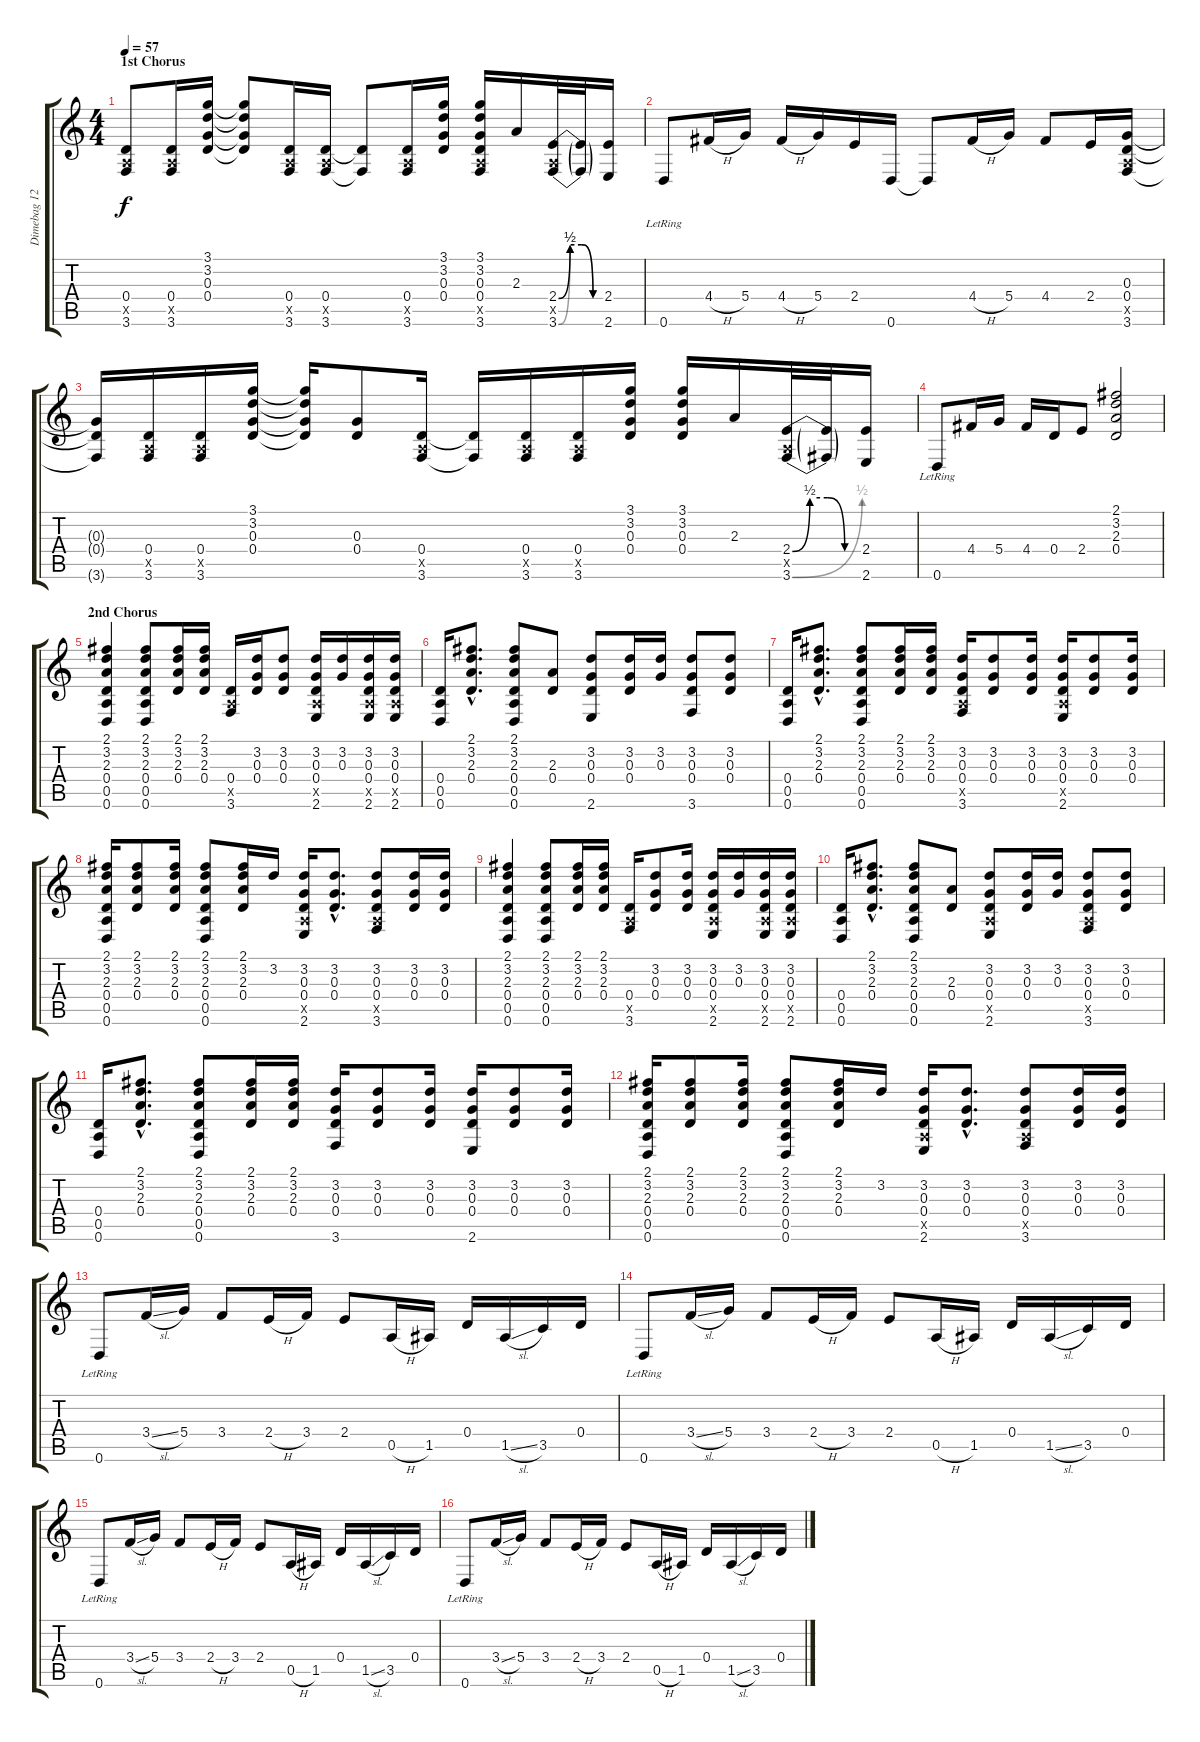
\track ("Dimebag 12-String" "Dimebag 12") {instrument acousticguitarsteel}
\staff {score tabs}
\tuning (E4 B3 G3 D3 A2 D2) {hide}
\ts (4 4)
\section ("" "1st Chorus")
\tempo 57
\clef g2
\ks c
(0.4 0.5{x} 3.6).8{dy f} (0.4 0.5{x} 3.6).16 (3.1 3.2 0.3 0.4).16 (3.1{t} 3.2{t} 0.3{t} 0.4{t}).8 (0.4 0.5{x} 3.6).16 (0.4 0.5{x} 3.6).16 (0.4{t} 3.6{t}).8 (0.4 0.5{x} 3.6).16 (3.1 3.2 0.3 0.4).16 (3.1 3.2 0.3 0.4 0.5{x} 3.6).16 2.3.16 (2.4{be (custom 0 0 15 2 30 2 45 0 60 0)} 0.5{x} 3.6{be (custom 0 0 15 2 30 2 45 0 60 0)}).32 (2.4{t} 3.6{t}).32 (2.4 2.6).16 |
0.6{lr}.8 4.4{h}.16 5.4.16 4.4{h}.16 5.4.16 2.4.16 0.6.16 0.6{t}.8 4.4{h}.16 5.4.16 4.4.8 2.4.16 (0.3 0.4 0.5{x} 3.6).16 |
(0.3{t} 0.4{t} 3.6{t}).16 (0.4 0.5{x} 3.6).16 (0.4 0.5{x} 3.6).16 (3.1 3.2 0.3 0.4).16 (3.1{t} 3.2{t} 0.3{t} 0.4{t}).16 (0.3 0.4).8 (0.4 0.5{x} 3.6).16 (0.4{t} 3.6{t}).16 (0.4 0.5{x} 3.6).16 (0.4 0.5{x} 3.6).16 (3.1 3.2 0.3 0.4).16 (3.1 3.2 0.3 0.4).16 2.3.16 (2.4{be (custom 0 0 15 2 30 2 45 0 60 0)} 0.5{x} 3.6{be (bend 0 0 60 2)}).32 (2.4{t} 3.6{t}).32 (2.4 2.6).16 |
0.6{lr}.8 4.4.16 5.4.16 4.4.16 0.4.16 2.4.8 (2.1 3.2 2.3 0.4).2 |
\section ("" "2nd Chorus")
(2.1 3.2 2.3 0.4 0.5 0.6).4 (2.1 3.2 2.3 0.4 0.5 0.6).8 (2.1 3.2 2.3 0.4).16 (2.1 3.2 2.3 0.4).16 (0.4 0.5{x} 3.6).16 (3.2 0.3 0.4).16 (3.2 0.3 0.4).8 (3.2 0.3 0.4 0.5{x} 2.6).16 (3.2 0.3).16 (3.2 0.3 0.4 0.5{x} 2.6).16 (3.2 0.3 0.4 0.5{x} 2.6).16 |
(0.4 0.5 0.6).16 (2.1{hac} 3.2{hac} 2.3{hac} 0.4{hac}).8{d} (2.1 3.2 2.3 0.4 0.5 0.6).8 (2.3 0.4).8 (3.2 0.3 0.4 2.6).8 (3.2 0.3 0.4).16 (3.2 0.3).16 (3.2 0.3 0.4 3.6).8 (3.2 0.3 0.4).8 |
(0.4 0.5 0.6).16 (2.1{hac} 3.2{hac} 2.3{hac} 0.4{hac}).8{d} (2.1 3.2 2.3 0.4 0.5 0.6).8 (2.1 3.2 2.3 0.4).16 (2.1 3.2 2.3 0.4).16 (3.2 0.3 0.4 0.5{x} 3.6).16 (3.2 0.3 0.4).8 (3.2 0.3 0.4).16 (3.2 0.3 0.4 0.5{x} 2.6).16 (3.2 0.3 0.4).8 (3.2 0.3 0.4).16 |
(2.1 3.2 2.3 0.4 0.5 0.6).16 (2.1 3.2 2.3 0.4).8 (2.1 3.2 2.3 0.4).16 (2.1 3.2 2.3 0.4 0.5 0.6).8 (2.1 3.2 2.3 0.4).16 3.2.16 (3.2 0.3 0.4 0.5{x} 2.6).16 (3.2{hac} 0.3{hac} 0.4{hac}).8{d} (3.2 0.3 0.4 0.5{x} 3.6).8 (3.2 0.3 0.4).16 (3.2 0.3 0.4).16 |
(2.1 3.2 2.3 0.4 0.5 0.6).4 (2.1 3.2 2.3 0.4 0.5 0.6).8 (2.1 3.2 2.3 0.4).16 (2.1 3.2 2.3 0.4).16 (0.4 0.5{x} 3.6).16 (3.2 0.3 0.4).8 (3.2 0.3 0.4).16 (3.2 0.3 0.4 0.5{x} 2.6).16 (3.2 0.3).16 (3.2 0.3 0.4 0.5{x} 2.6).16 (3.2 0.3 0.4 0.5{x} 2.6).16 |
(0.4 0.5 0.6).16 (2.1{hac} 3.2{hac} 2.3{hac} 0.4{hac}).8{d} (2.1 3.2 2.3 0.4 0.5 0.6).8 (2.3 0.4).8 (3.2 0.3 0.4 0.5{x} 2.6).8 (3.2 0.3 0.4).16 (3.2 0.3).16 (3.2 0.3 0.4 0.5{x} 3.6).8 (3.2 0.3 0.4).8 |
(0.4 0.5 0.6).16 (2.1{hac} 3.2{hac} 2.3{hac} 0.4{hac}).8{d} (2.1 3.2 2.3 0.4 0.5 0.6).8 (2.1 3.2 2.3 0.4).16 (2.1 3.2 2.3 0.4).16 (3.2 0.3 0.4 3.6).16 (3.2 0.3 0.4).8 (3.2 0.3 0.4).16 (3.2 0.3 0.4 2.6).16 (3.2 0.3 0.4).8 (3.2 0.3 0.4).16 |
(2.1 3.2 2.3 0.4 0.5 0.6).16 (2.1 3.2 2.3 0.4).8 (2.1 3.2 2.3 0.4).16 (2.1 3.2 2.3 0.4 0.5 0.6).8 (2.1 3.2 2.3 0.4).16 3.2.16 (3.2 0.3 0.4 0.5{x} 2.6).16 (3.2{hac} 0.3{hac} 0.4{hac}).8{d} (3.2 0.3 0.4 0.5{x} 3.6).8 (3.2 0.3 0.4).16 (3.2 0.3 0.4).16 |
0.6{lr}.8 3.4{sl}.16 5.4.16 3.4.8 2.4{h}.16 3.4.16 2.4.8 0.5{h}.16 1.5.16 0.4.16 1.5{sl}.16 3.5.16 0.4.16 |
0.6{lr}.8 3.4{sl}.16 5.4.16 3.4.8 2.4{h}.16 3.4.16 2.4.8 0.5{h}.16 1.5.16 0.4.16 1.5{sl}.16 3.5.16 0.4.16 |
0.6{lr}.8 3.4{sl}.16 5.4.16 3.4.8 2.4{h}.16 3.4.16 2.4.8 0.5{h}.16 1.5.16 0.4.16 1.5{sl}.16 3.5.16 0.4.16 |
0.6{lr}.8 3.4{sl}.16 5.4.16 3.4.8 2.4{h}.16 3.4.16 2.4.8 0.5{h}.16 1.5.16 0.4.16 1.5{sl}.16 3.5.16 0.4.16
